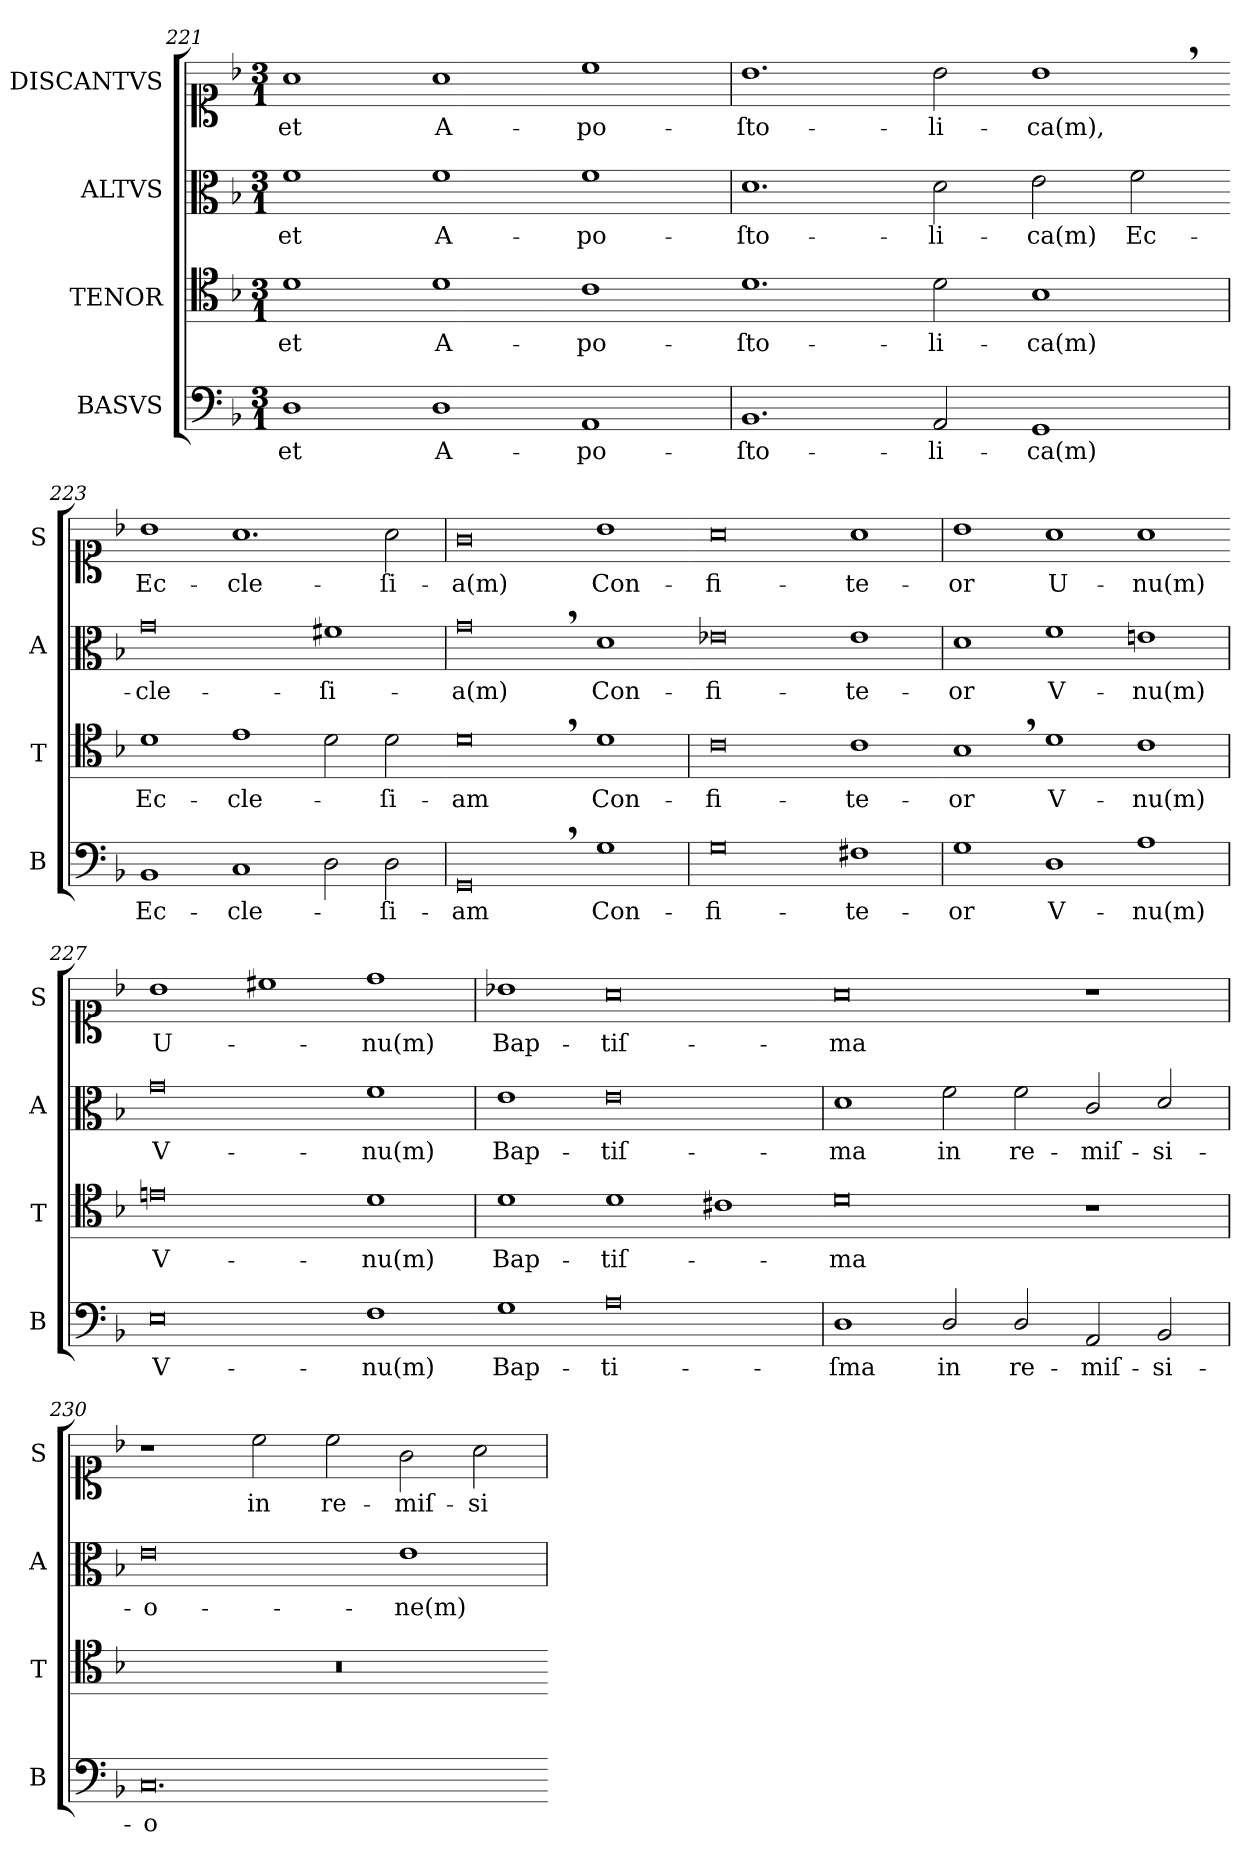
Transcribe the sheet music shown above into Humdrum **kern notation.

**kern	**text	**kern	**text	**kern	**text	**kern	**text
*part4	*part4	*part3	*part3	*part2	*part2	*part1	*part1
*staff4	*staff4	*staff3	*staff3	*staff2	*staff2	*staff1	*staff1
*I"BASVS	*	*I"TENOR	*	*I"ALTVS	*	*I"DISCANTVS	*
*I'B	*	*I'T	*	*I'A	*	*I'S	*
*clefF4	*	*clefC4	*	*clefC3	*	*clefC1	*
*k[b-]	*	*k[b-]	*	*k[b-]	*	*k[b-]	*
*G:dor	*	*G:dor	*	*G:dor	*	*G:dor	*
*M3/1	*	*M3/1	*	*M3/1	*	*M3/1	*
=221	=221	=221	=221	=221	=221	=221	=221
1D	et	1d	et	1f	et	1a	et
1D	A-	1d	A-	1f	A-	1a	A-
1AA	-po-	1c	-po-	1f	-po-	1cc	-po-
=222	=222	=222-	=222	=222	=222	=222	=222
1.BB-	-ſto-	1.d	-ſto-	1.d	-ſto-	1.b-	-ſto-
2AA/	-li-	2d\	-li-	2d\	-li-	2b-\	-li-
1GG	-ca(m)	1B-	-ca(m)	2e\	-ca(m)	1b-,<	-ca(m),
.	.	.	.	2f\	Ec-	.	.
=223	=223-	=223	=223-	=223-	=223-	=223-	=223-
1BB-	Ec-	1d	Ec-	0g	-cle-	1b-	Ec-
1C	-cle-	1e	-cle-	.	.	1.a	-cle-
2D\	.	2d\	.	1f#X	-ſi-	.	.
2D\	-ſi-	2d\	-ſi-	.	.	2a\	-ſi-
=224	=224	=224-	=224	=224	=224	=224	=224
0GG,<	-am	0d,<	-am	0g,<	-a(m)	0g	-a(m)
1G	Con-	1d	Con-	1d	Con-	1b-	Con-
=225	=225-	=225	=225-	=225-	=225-	=225-	=225-
0G	-fi-	0c	-fi-	0e-X	-fi-	0a	-fi-
1F#X	-te-	1c	-te-	1e-	-te-	1a	-te-
=226	=226	=226-	=226	=226	=226	=226	=226
1G	-or	1B-,<	-or	1d	-or	1b-	-or
1D	V-	1d	V-	1f	V-	1a	U-
1A	-nu(m)	1c	-nu(m)	1en	-nu(m)	1a	-nu(m)
=227	=227-	=227	=227-	=227	=227-	=227-	=227-
!	!LO:LY:i	!	!LO:LY:i	!	!LO:LY:i	!	!LO:LY:i
0E	V-	0en	V-	0g	V-	1b-	U-
.	.	.	.	.	.	1cc#X	.
!	!LO:LY:i	!	!LO:LY:i	!	!LO:LY:i	!	!LO:LY:i
1F	-nu(m)	1d	-nu(m)	1f	-nu(m)	1dd	-nu(m)
=228-	=228	=228	=228	=228	=228	=228	=228
1G	Bap-	1d	Bap-	1e	Bap-	1b-X	Bap-
0A	-ti-	1d	-tiſ-	0e	-tiſ-	0a	-tiſ-
.	.	1c#X	.	.	.	.	.
=229	=229-	=229-	=229-	=229	=229-	=229-	=229-
1D	-ſma	0d	-ma	1d	-ma	0a	-ma
2D/	in	.	.	2f\	in	.	.
2D/	re-	.	.	2f\	re-	.	.
2AA/	-miſ-	1r	.	2c/	-miſ-	1r	.
2BB-/	-si-	.	.	2d/	-si-	.	.
=230	=230	=230	=230	=230	=230	=230	=230
0.C	-o-	0.r	.	0e	-o-	1r	.
.	.	.	.	.	.	2cc\	in
.	.	.	.	.	.	2cc\	re-
.	.	.	.	1e	-ne(m)	2g\	-miſ-
.	.	.	.	.	.	2a\	-si-
=-	=	=-	=	=	=	=	=
*-	*-	*-	*-	*-	*-	*-	*-
